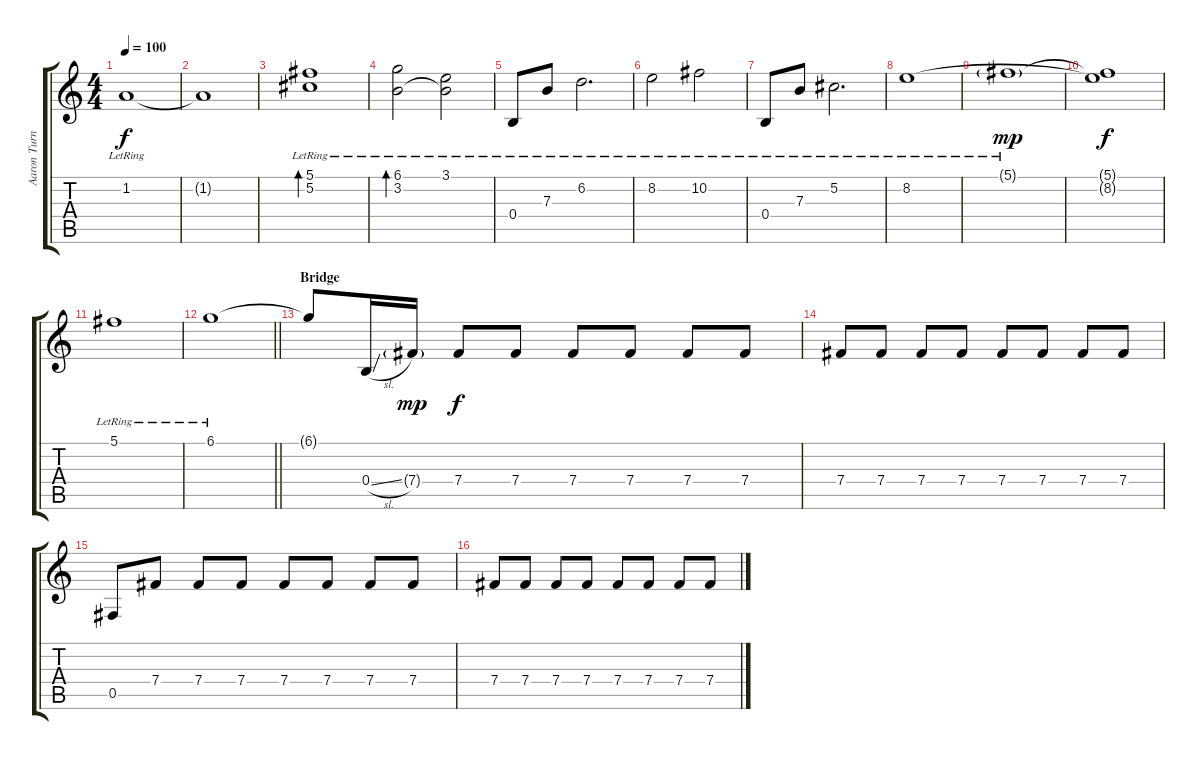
\track ("Aaron Turner" "Aaron Turn") {instrument distortionguitar}
\staff {score tabs}
\tuning (Db4 Ab3 E3 B2 Gb2 B1) {hide}
\ts (4 4)
\tempo 100
\clef g2
\ks c
1.2{lr}.1{dy f} |
1.2{t}.1 |
(5.1{lr} 5.2{lr}).1{bd 480} |
(6.1{lr} 3.2{lr}).2{bd 480} (3.1{lr} 3.2{t}).2 |
0.4{lr}.8 7.3{lr}.8 6.2{lr}.2{d} |
8.2{lr}.2 10.2{lr}.2 |
0.4{lr}.8 7.3{lr}.8 5.2{lr}.2{d} |
8.2{lr}.1 |
5.1{g lr}.1{dy mp} |
(5.1{t} 8.2{t}).1{dy f} |
5.1{lr}.1 |
\barLineRight lightlight
6.1{lr}.1 |
\section ("" "Bridge")
6.1{t}.8 0.4{sl}.16{instrument distortionguitar} 7.4{g}.16{dy mp} 7.4.8{dy f} 7.4.8 7.4.8 7.4.8 7.4.8 7.4.8 |
7.4.8 7.4.8 7.4.8 7.4.8 7.4.8 7.4.8 7.4.8 7.4.8 |
0.5.8 7.4.8 7.4.8 7.4.8 7.4.8 7.4.8 7.4.8 7.4.8 |
7.4.8 7.4.8 7.4.8 7.4.8 7.4.8 7.4.8 7.4.8 7.4.8
